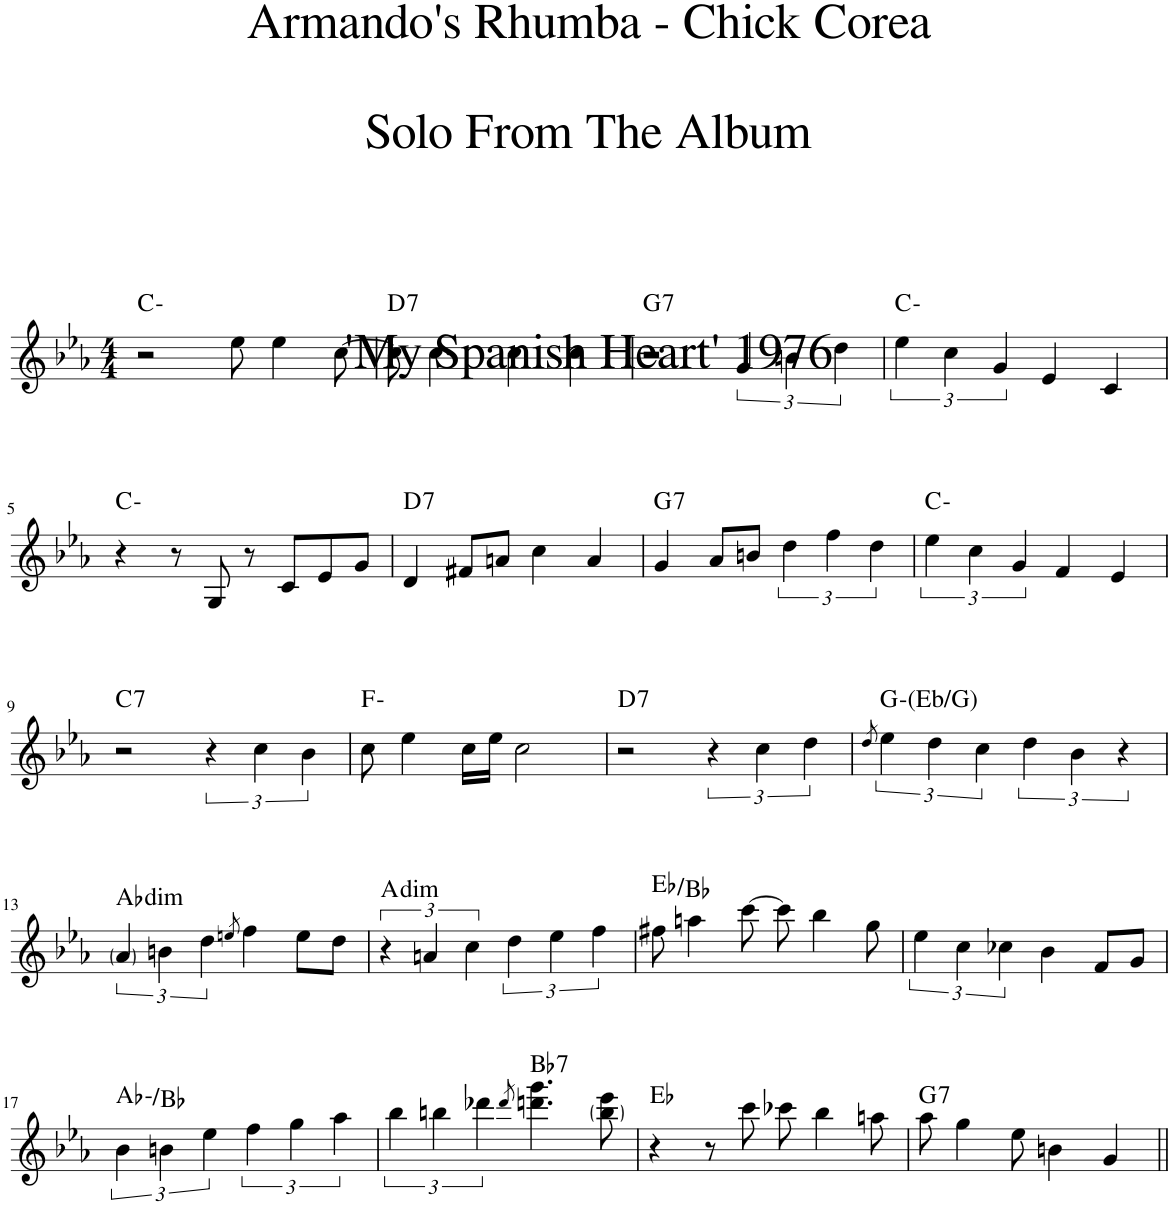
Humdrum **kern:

**kern	**harte
*part1	*part1
*staff1	*
*I"Piano	*
*I'Pno.	*
*clefG2	*
*k[b-e-a-]	*
*M4/4	*
=1	=1
2r	C:min
8ee-\	.
4ee-\	.
[8cc\	.
=2	=2
!	!LO:H:kt=7
8cc\]	D:7
4.cc\	.
4cc\	.
4cc\	.
=3	=3
!	!LO:H:kt=7
2r	G:7
6g/	.
6bn\	.
6dd\	.
=4	=4
6ee-\	C:min
6cc\	.
6g/	.
4e-/	.
4c/	.
!!LO:LB:g=z
=5	=5
4r	C:min
8r	.
8G/	.
8r	.
8c/L	.
8e-/	.
8g/J	.
=6	=6
!	!LO:H:kt=7
4d/	D:7
8f#X/L	.
8an/J	.
4cc\	.
4a/	.
=7	=7
!	!LO:H:kt=7
4g/	G:7
8a-/L	.
8bn/J	.
6dd\	.
6ff\	.
6dd\	.
=8	=8
6ee-\	C:min
6cc\	.
6g/	.
4f/	.
4e-/	.
!!LO:LB:g=z
=9	=9
!	!LO:H:kt=7
2r	C:7
6r	.
6cc\	.
6b-\	.
=10	=10
8cc\	F:min
4ee-\	.
16cc\LL	.
16ee-\JJ	.
2cc\	.
=11	=11
!	!LO:H:kt=7
2r	D:7
6r	.
6cc\	.
6dd\	.
=12	=12
8qdd/	.
6ee-\	G:min
6dd\	.
6cc\	.
6dd\	.
6b-\	.
6r	.
!!LO:LB:g=z
=13	=13
!	!LO:H:kt=dim
6a-/	Ab:dim
6bn\	.
6dd\	.
8qeen/	.
4ff\	.
8ee\L	.
8dd\J	.
=14	=14
!	!LO:H:kt=dim
6r	A:dim
6an/	.
6cc\	.
6dd\	.
6ee-\	.
6ff\	.
=15	=15
8ff#X\	Eb:maj/5
4aan\	.
[8ccc\	.
8ccc\]	.
4bb-\	.
8gg\	.
=16	=16
6ee-\	.
6cc\	.
6cc-X\	.
4b-\	.
8f/L	.
8g/J	.
!!LO:LB:g=z
=17	=17
6b-\	Ab:min/2
6bn\	.
6ee-\	.
6ff\	.
6gg\	.
6aa-\	.
=18	=18
6bb-\	.
6bbn\	.
6ddd-X\	.
8qddd-/	.
!	!LO:H:kt=7
4.dddn\ 4.ggg\	Bb:7
8bb\ 8eee-\	.
=19	=19
4r	Eb:maj
8r	.
8ccc\	.
8ccc-X\	.
4bb-\	.
8aan\	.
=20	=20
!	!LO:H:kt=7
8aa-\	G:7
4gg\	.
8ee-\	.
4bn\	.
4g/	.
=||	=||
*-	*-
